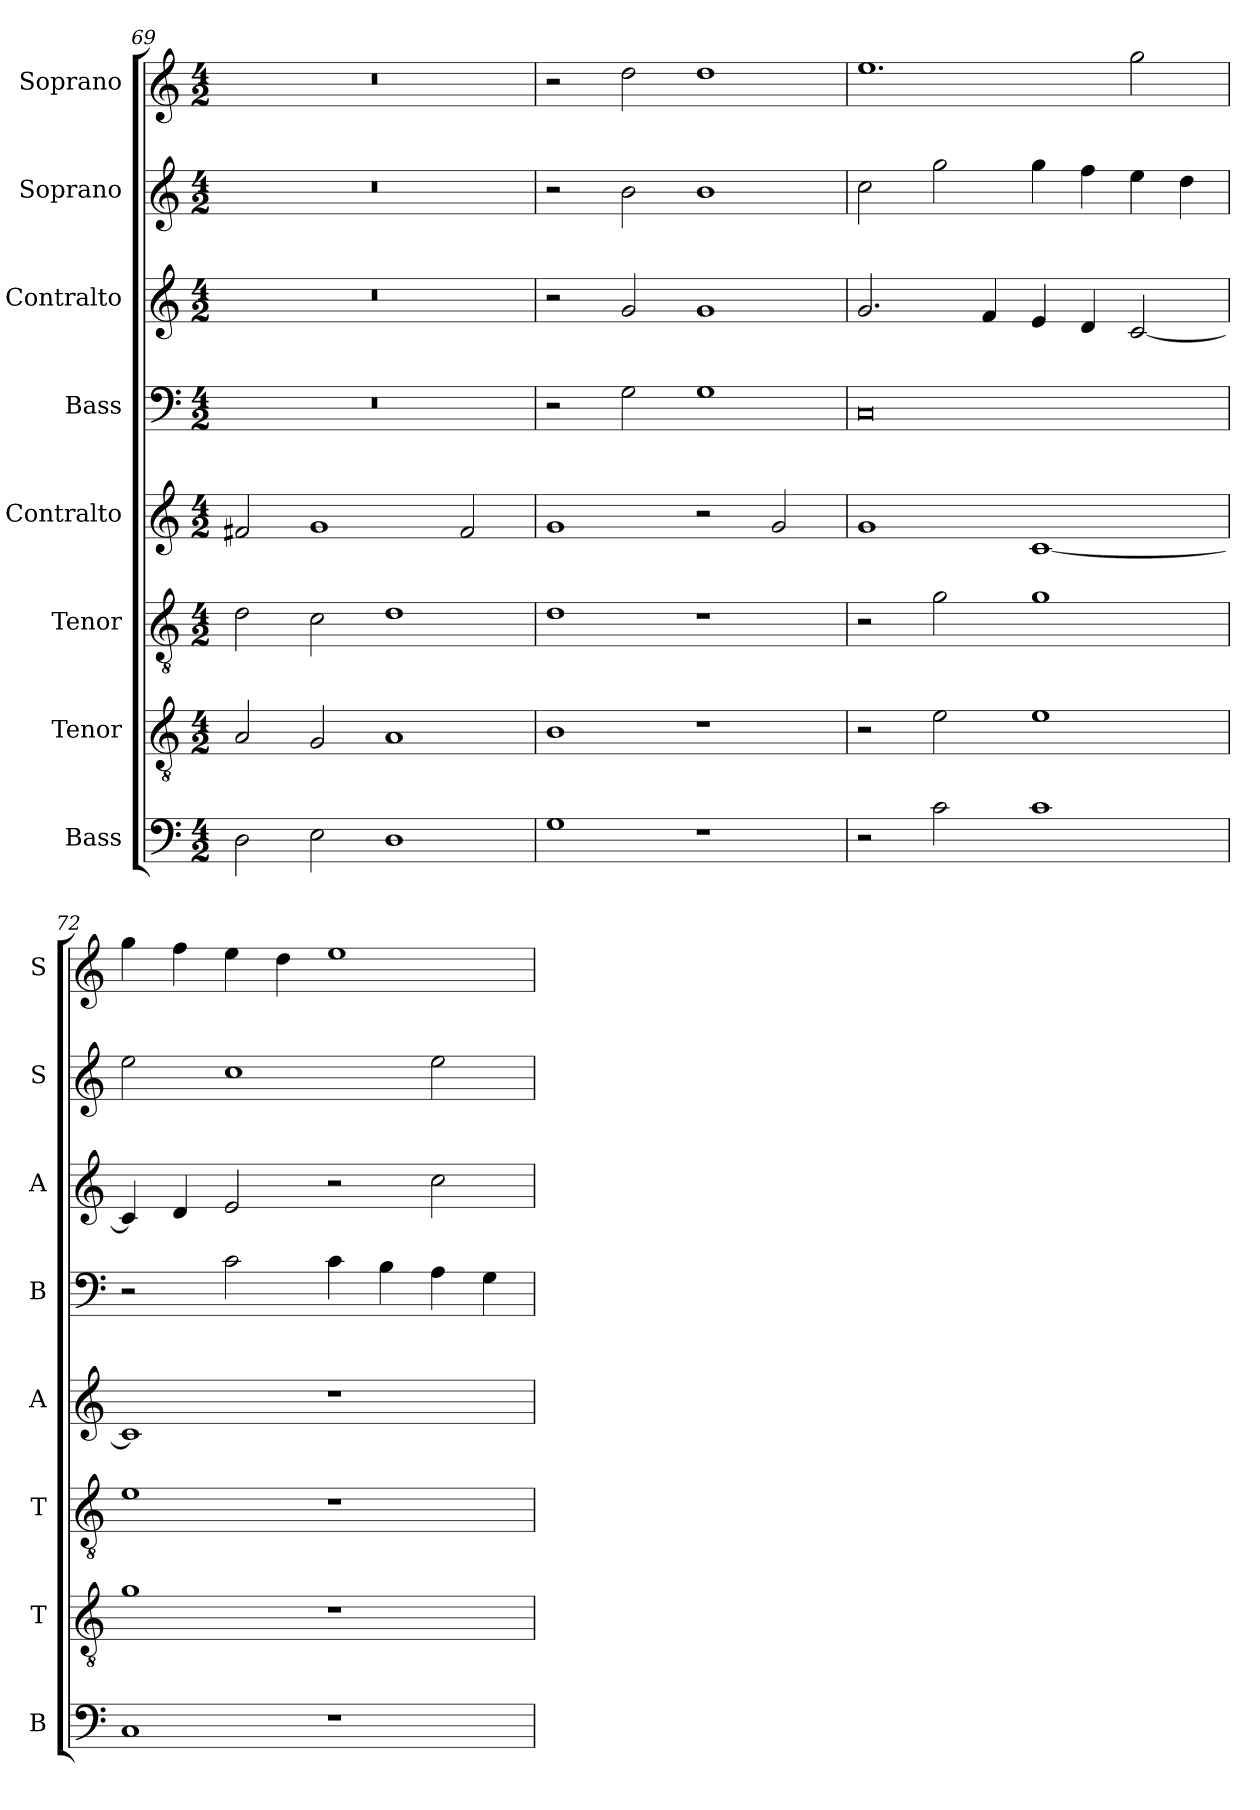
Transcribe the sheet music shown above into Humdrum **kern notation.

**kern	**kern	**kern	**kern	**kern	**kern	**kern	**kern
*part8	*part7	*part6	*part5	*part4	*part3	*part2	*part1
*staff8	*staff7	*staff6	*staff5	*staff4	*staff3	*staff2	*staff1
*I"Bass	*I"Tenor	*I"Tenor	*I"Contralto	*I"Bass	*I"Contralto	*I"Soprano	*I"Soprano
*I'B	*I'T	*I'T	*I'A	*I'B	*I'A	*I'S	*I'S
*clefF4	*clefGv2	*clefGv2	*clefG2	*clefF4	*clefG2	*clefG2	*clefG2
*k[]	*k[]	*k[]	*k[]	*k[]	*k[]	*k[]	*k[]
*G:mix	*G:mix	*G:mix	*G:mix	*G:mix	*G:mix	*G:mix	*G:mix
*M4/2	*M4/2	*M4/2	*M4/2	*M4/2	*M4/2	*M4/2	*M4/2
=69	=69	=69	=69	=69	=69	=69	=69
2D	2A	2d	2f#X	0r	0r	0r	0r
2E	2G	2c	1g	.	.	.	.
1D	1A	1d	.	.	.	.	.
.	.	.	2f#	.	.	.	.
=70	=70	=70	=70	=70	=70	=70	=70
1G	1B	1d	1g	2r	2r	2r	2r
.	.	.	.	2G	2g	2b	2dd
1r	1r	1r	2r	1G	1g	1b	1dd
.	.	.	2g	.	.	.	.
=71	=71	=71	=71	=71	=71	=71	=71
2r	2r	2r	1g	0C	2.g	2cc	1.ee
2c	2e	2g	.	.	.	2gg	.
.	.	.	.	.	4f	.	.
1c	1e	1g	[1c	.	4e	4gg	.
.	.	.	.	.	4d	4ff	.
.	.	.	.	.	[2c	4ee	2gg
.	.	.	.	.	.	4dd	.
=72	=72	=72	=72	=72	=72	=72	=72
1C	1g	1e	1c]	2r	4c]	2ee	4gg
.	.	.	.	.	4d	.	4ff
.	.	.	.	2c	2e	1cc	4ee
.	.	.	.	.	.	.	4dd
1r	1r	1r	1r	4c	2r	.	1ee
.	.	.	.	4B	.	.	.
.	.	.	.	4A	2cc	2ee	.
.	.	.	.	4G	.	.	.
=	=	=	=	=	=	=	=
*-	*-	*-	*-	*-	*-	*-	*-
